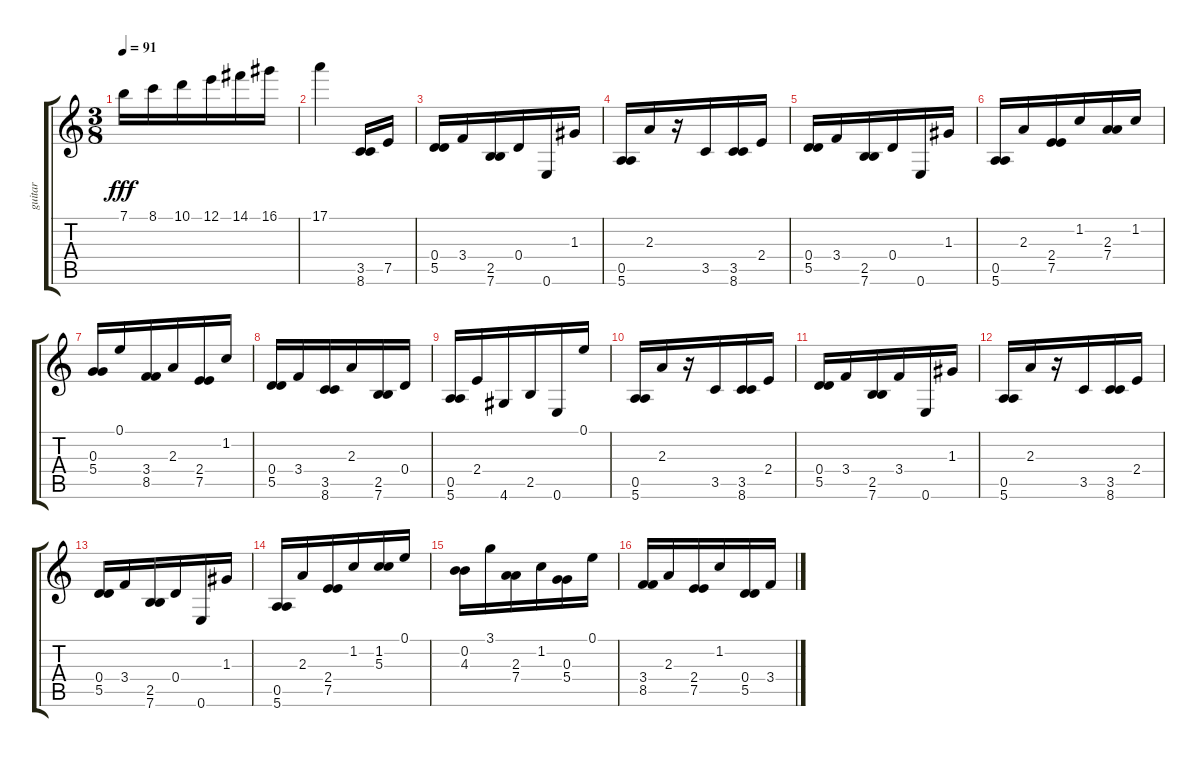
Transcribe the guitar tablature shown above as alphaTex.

\track ("guitar" "guitar") {instrument acousticguitarnylon}
\staff {score tabs}
\tuning (E4 B3 G3 D3 A2 E2) {hide}
\ts (3 8)
\tempo 91
\clef g2
\ks c
7.1.16{dy fff} 8.1.16 10.1.16 12.1.16 14.1.16 16.1.16 |
17.1.4 (3.5 8.6).16 7.5.16 |
(0.4 5.5).16 3.4.16 (2.5 7.6).16 0.4.16 0.6.16 1.3.16 |
(0.5 5.6).16 2.3.16 r.16 3.5.16 (3.5 8.6).16 2.4.16 |
(0.4 5.5).16 3.4.16 (2.5 7.6).16 0.4.16 0.6.16 1.3.16 |
(0.5 5.6).16 2.3.16 (2.4 7.5).16 1.2.16 (2.3 7.4).16 1.2.16 |
(0.3 5.4).16 0.1.16 (3.4 8.5).16 2.3.16 (2.4 7.5).16 1.2.16 |
(0.4 5.5).16 3.4.16 (3.5 8.6).16 2.3.16 (2.5 7.6).16 0.4.16 |
(0.5 5.6).16 2.4.16 4.6.16 2.5.16 0.6.16 0.1.16 |
(0.5 5.6).16 2.3.16 r.16 3.5.16 (3.5 8.6).16 2.4.16 |
(0.4 5.5).16 3.4.16 (2.5 7.6).16 3.4.16 0.6.16 1.3.16 |
(0.5 5.6).16 2.3.16 r.16 3.5.16 (3.5 8.6).16 2.4.16 |
(0.4 5.5).16 3.4.16 (2.5 7.6).16 0.4.16 0.6.16 1.3.16 |
(0.5 5.6).16 2.3.16 (2.4 7.5).16 1.2.16 (1.2 5.3).16 0.1.16 |
(0.2 4.3).16 3.1.16 (2.3 7.4).16 1.2.16 (0.3 5.4).16 0.1.16 |
(3.4 8.5).16 2.3.16 (2.4 7.5).16 1.2.16 (0.4 5.5).16 3.4.16
